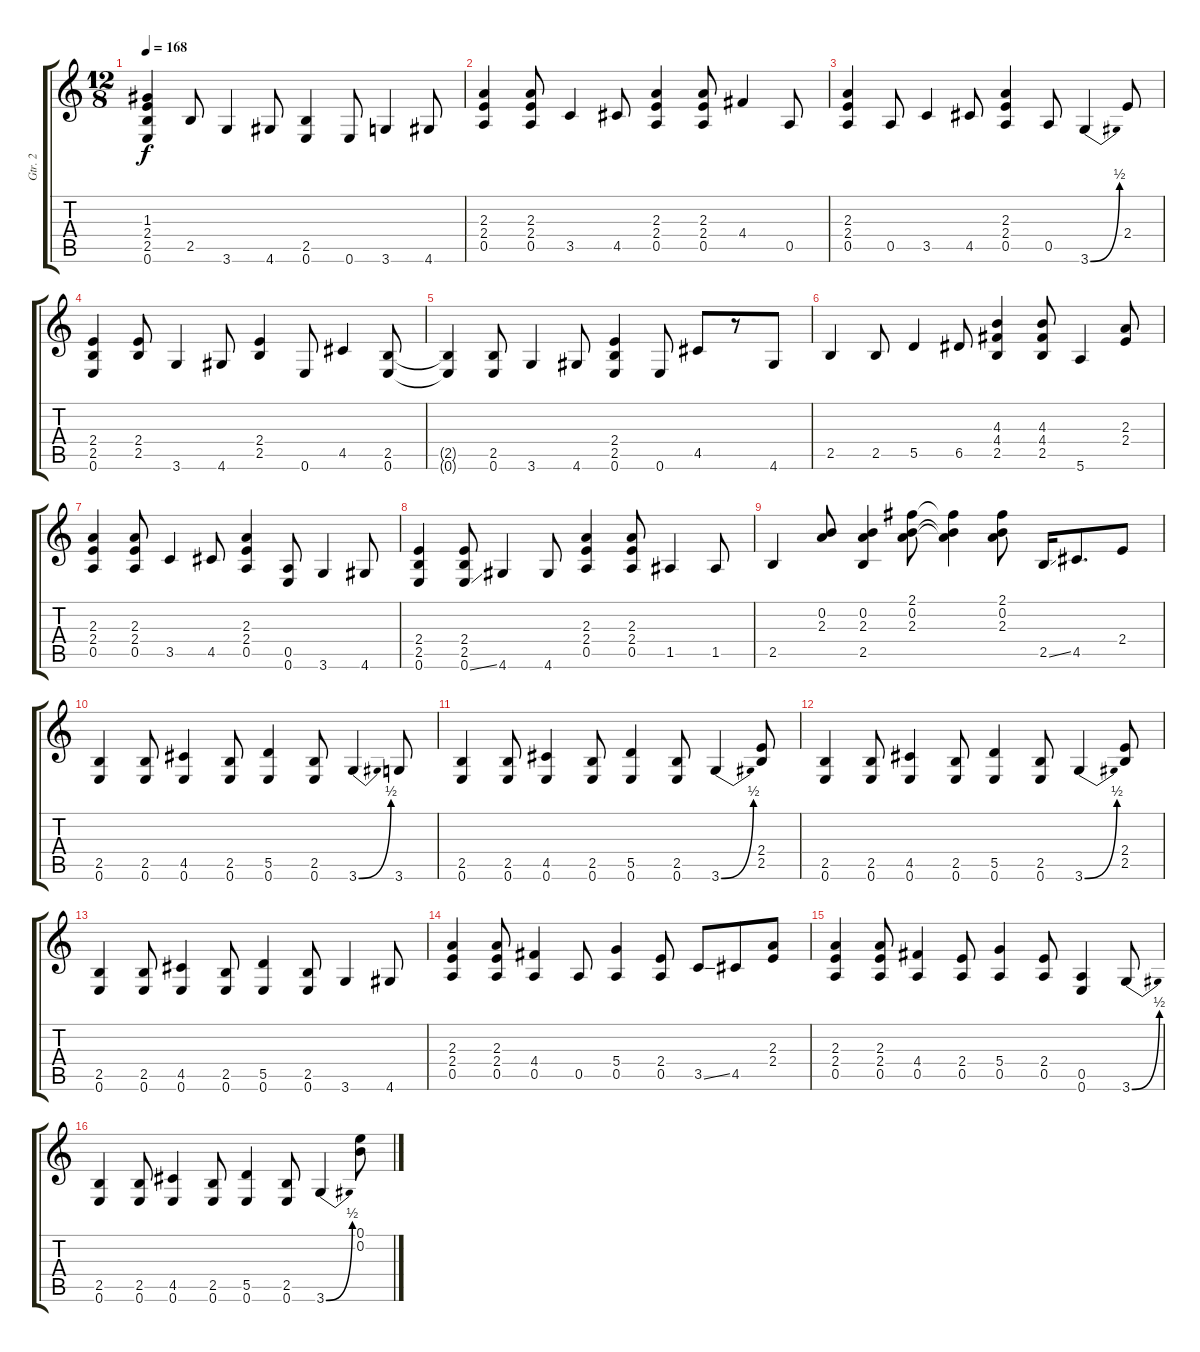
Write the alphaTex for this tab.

\track ("Gtr. 2" "Gtr. 2") {instrument overdrivenguitar}
\staff {score tabs}
\tuning (E4 B3 G3 D3 A2 E2) {hide}
\ts (12 8)
\tempo 168
\clef g2
\ks c
(1.3 2.4 2.5 0.6).4{dy f} 2.5.8 3.6.4 4.6.8 (2.5 0.6).4 0.6.8 3.6.4 4.6.8 |
(2.3 2.4 0.5).4 (2.3 2.4 0.5).8 3.5.4 4.5.8 (2.3 2.4 0.5).4 (2.3 2.4 0.5).8 4.4.4 0.5.8 |
(2.3 2.4 0.5).4 0.5.8 3.5.4 4.5.8 (2.3 2.4 0.5).4 0.5.8 3.6{be (bend 0 0 60 2)}.4 2.4.8 |
(2.4 2.5 0.6).4 (2.4 2.5).8 3.6.4 4.6.8 (2.4 2.5).4 0.6.8 4.5.4 (2.5 0.6).8 |
(2.5{t} 0.6{t}).4 (2.5 0.6).8 3.6.4 4.6.8 (2.4 2.5 0.6).4 0.6.8 4.5.8 r.8 4.6.8 |
2.5.4 2.5.8 5.5.4 6.5.8 (4.3 4.4 2.5).4 (4.3 4.4 2.5).8 5.6.4 (2.3 2.4).8 |
(2.3 2.4 0.5).4 (2.3 2.4 0.5).8 3.5.4 4.5.8 (2.3 2.4 0.5).4 (0.5 0.6).8 3.6.4 4.6.8 |
(2.4 2.5 0.6).4 (2.4 2.5 0.6{ss}).8 4.6.4 4.6.8 (2.3 2.4 0.5).4 (2.3 2.4 0.5).8 1.5.4 1.5.8 |
2.5.4 (0.2 2.3).8 (0.2 2.3 2.5).4 (2.1 0.2 2.3).8 (2.1{t} 0.2{t} 2.3{t}).4 (2.1 0.2 2.3).8 2.5{ss}.16 4.5.8{d} 2.4.8 |
(2.5 0.6).4 (2.5 0.6).8 (4.5 0.6).4 (2.5 0.6).8 (5.5 0.6).4 (2.5 0.6).8 3.6{be (bend 0 0 60 2)}.4 3.6.8 |
(2.5 0.6).4 (2.5 0.6).8 (4.5 0.6).4 (2.5 0.6).8 (5.5 0.6).4 (2.5 0.6).8 3.6{be (bend 0 0 60 2)}.4 (2.4 2.5).8 |
(2.5 0.6).4 (2.5 0.6).8 (4.5 0.6).4 (2.5 0.6).8 (5.5 0.6).4 (2.5 0.6).8 3.6{be (bend 0 0 60 2)}.4 (2.4 2.5).8 |
(2.5 0.6).4 (2.5 0.6).8 (4.5 0.6).4 (2.5 0.6).8 (5.5 0.6).4 (2.5 0.6).8 3.6.4 4.6.8 |
(2.3 2.4 0.5).4 (2.3 2.4 0.5).8 (4.4 0.5).4 0.5.8 (5.4 0.5).4 (2.4 0.5).8 3.5{ss}.8 4.5.8 (2.3 2.4).8 |
(2.3 2.4 0.5).4 (2.3 2.4 0.5).8 (4.4 0.5).4 (2.4 0.5).8 (5.4 0.5).4 (2.4 0.5).8 (0.5 0.6).4 3.6{be (bend 0 0 60 2)}.8 |
(2.5 0.6).4 (2.5 0.6).8 (4.5 0.6).4 (2.5 0.6).8 (5.5 0.6).4 (2.5 0.6).8 3.6{be (bend 0 0 60 2)}.4 (0.1 0.2).8
